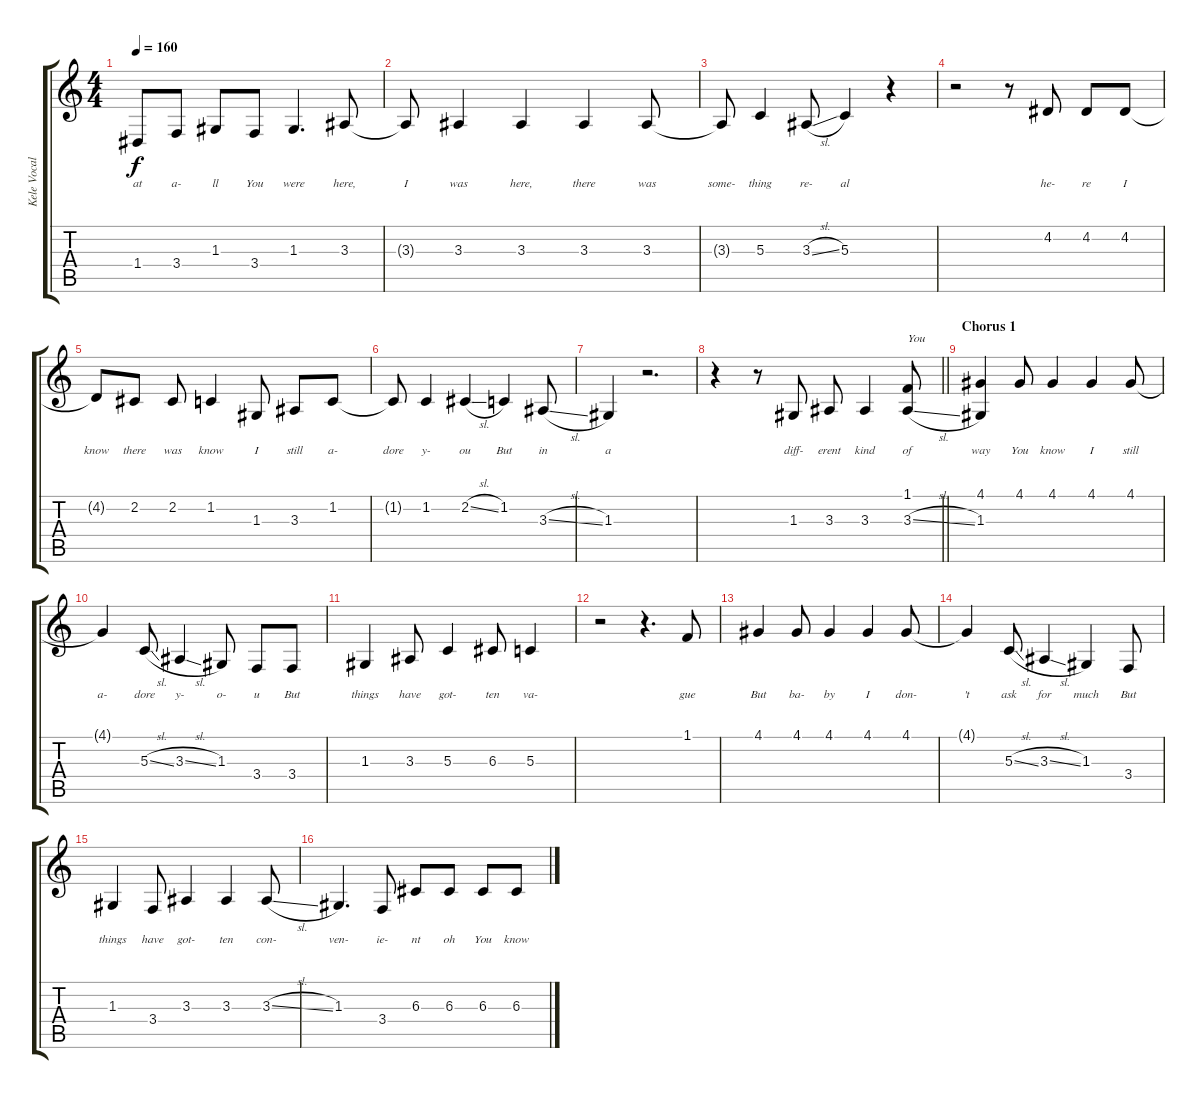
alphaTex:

\track ("Kele Vocals #1" "Kele Vocal") {instrument oboe}
\staff {score tabs}
\tuning (E4 B3 G3 D3 A2 E2) {hide}
\ts (4 4)
\tempo 160
\clef g2
\ks c
1.4.8{lyrics (0 "at") lyrics (1 "") lyrics (2 "") lyrics (3 "") lyrics (4 "") dy f} 3.4.8{lyrics (0 "a-") lyrics (1 "") lyrics (2 "") lyrics (3 "") lyrics (4 "")} 1.3.8{lyrics (0 "ll") lyrics (1 "") lyrics (2 "") lyrics (3 "") lyrics (4 "")} 3.4.8{lyrics (0 "You") lyrics (1 "") lyrics (2 "") lyrics (3 "") lyrics (4 "")} 1.3.4{d lyrics (0 "were") lyrics (1 "") lyrics (2 "") lyrics (3 "") lyrics (4 "")} 3.3.8{lyrics (0 "here,") lyrics (1 "") lyrics (2 "") lyrics (3 "") lyrics (4 "")} |
3.3{t}.8{lyrics (0 "I") lyrics (1 "") lyrics (2 "") lyrics (3 "") lyrics (4 "")} 3.3.4{lyrics (0 "was") lyrics (1 "") lyrics (2 "") lyrics (3 "") lyrics (4 "")} 3.3.4{lyrics (0 "here,") lyrics (1 "") lyrics (2 "") lyrics (3 "") lyrics (4 "")} 3.3.4{lyrics (0 "there") lyrics (1 "") lyrics (2 "") lyrics (3 "") lyrics (4 "")} 3.3.8{lyrics (0 "was") lyrics (1 "") lyrics (2 "") lyrics (3 "") lyrics (4 "")} |
3.3{t}.8{lyrics (0 "some-") lyrics (1 "") lyrics (2 "") lyrics (3 "") lyrics (4 "")} 5.3.4{lyrics (0 "thing") lyrics (1 "") lyrics (2 "") lyrics (3 "") lyrics (4 "")} 3.3{sl}.8{lyrics (0 "re-") lyrics (1 "") lyrics (2 "") lyrics (3 "") lyrics (4 "")} 5.3.4{lyrics (0 "al") lyrics (1 "") lyrics (2 "") lyrics (3 "") lyrics (4 "")} r.4 |
r.2 r.8 4.2.8{lyrics (0 "he-") lyrics (1 "") lyrics (2 "") lyrics (3 "") lyrics (4 "")} 4.2.8{lyrics (0 "re") lyrics (1 "") lyrics (2 "") lyrics (3 "") lyrics (4 "")} 4.2.8{lyrics (0 "I") lyrics (1 "") lyrics (2 "") lyrics (3 "") lyrics (4 "")} |
4.2{t}.8{lyrics (0 "know") lyrics (1 "") lyrics (2 "") lyrics (3 "") lyrics (4 "")} 2.2.8{lyrics (0 "there") lyrics (1 "") lyrics (2 "") lyrics (3 "") lyrics (4 "")} 2.2.8{lyrics (0 "was") lyrics (1 "") lyrics (2 "") lyrics (3 "") lyrics (4 "")} 1.2.4{lyrics (0 "know") lyrics (1 "") lyrics (2 "") lyrics (3 "") lyrics (4 "")} 1.3.8{lyrics (0 "I") lyrics (1 "") lyrics (2 "") lyrics (3 "") lyrics (4 "")} 3.3.8{lyrics (0 "still") lyrics (1 "") lyrics (2 "") lyrics (3 "") lyrics (4 "")} 1.2.8{lyrics (0 "a-") lyrics (1 "") lyrics (2 "") lyrics (3 "") lyrics (4 "")} |
1.2{t}.8{lyrics (0 "dore") lyrics (1 "") lyrics (2 "") lyrics (3 "") lyrics (4 "")} 1.2.4{lyrics (0 "y-") lyrics (1 "") lyrics (2 "") lyrics (3 "") lyrics (4 "")} 2.2{sl}.4{lyrics (0 "ou") lyrics (1 "") lyrics (2 "") lyrics (3 "") lyrics (4 "")} 1.2.4{lyrics (0 "But") lyrics (1 "") lyrics (2 "") lyrics (3 "") lyrics (4 "")} 3.3{sl}.8{lyrics (0 "in") lyrics (1 "") lyrics (2 "") lyrics (3 "") lyrics (4 "")} |
1.3.4{lyrics (0 "a") lyrics (1 "") lyrics (2 "") lyrics (3 "") lyrics (4 "")} r.2{d} |
\barLineRight lightlight
r.4 r.8 1.3.8{lyrics (0 "diff-") lyrics (1 "") lyrics (2 "") lyrics (3 "") lyrics (4 "")} 3.3.8{lyrics (0 "erent") lyrics (1 "") lyrics (2 "") lyrics (3 "") lyrics (4 "")} 3.3.4{lyrics (0 "kind") lyrics (1 "") lyrics (2 "") lyrics (3 "") lyrics (4 "")} (1.1 3.3{sl}).8{txt "You" lyrics (0 "of") lyrics (1 "") lyrics (2 "") lyrics (3 "") lyrics (4 "")} |
\section ("" "Chorus 1")
(4.1 1.3).4{lyrics (0 "way") lyrics (1 "") lyrics (2 "") lyrics (3 "") lyrics (4 "")} 4.1.8{lyrics (0 "You") lyrics (1 "") lyrics (2 "") lyrics (3 "") lyrics (4 "")} 4.1.4{lyrics (0 "know") lyrics (1 "") lyrics (2 "") lyrics (3 "") lyrics (4 "")} 4.1.4{lyrics (0 "I") lyrics (1 "") lyrics (2 "") lyrics (3 "") lyrics (4 "")} 4.1.8{lyrics (0 "still") lyrics (1 "") lyrics (2 "") lyrics (3 "") lyrics (4 "")} |
4.1{t}.4{lyrics (0 "a-") lyrics (1 "") lyrics (2 "") lyrics (3 "") lyrics (4 "")} 5.3{sl}.8{lyrics (0 "dore") lyrics (1 "") lyrics (2 "") lyrics (3 "") lyrics (4 "")} 3.3{sl}.4{lyrics (0 "y-") lyrics (1 "") lyrics (2 "") lyrics (3 "") lyrics (4 "")} 1.3.8{lyrics (0 "o-") lyrics (1 "") lyrics (2 "") lyrics (3 "") lyrics (4 "")} 3.4.8{lyrics (0 "u") lyrics (1 "") lyrics (2 "") lyrics (3 "") lyrics (4 "")} 3.4.8{lyrics (0 "But") lyrics (1 "") lyrics (2 "") lyrics (3 "") lyrics (4 "")} |
1.3.4{lyrics (0 "things") lyrics (1 "") lyrics (2 "") lyrics (3 "") lyrics (4 "")} 3.3.8{lyrics (0 "have") lyrics (1 "") lyrics (2 "") lyrics (3 "") lyrics (4 "")} 5.3.4{lyrics (0 "got-") lyrics (1 "") lyrics (2 "") lyrics (3 "") lyrics (4 "")} 6.3.8{lyrics (0 "ten") lyrics (1 "") lyrics (2 "") lyrics (3 "") lyrics (4 "")} 5.3.4{lyrics (0 "va-") lyrics (1 "") lyrics (2 "") lyrics (3 "") lyrics (4 "")} |
r.2 r.4{d} 1.1.8{lyrics (0 "gue") lyrics (1 "") lyrics (2 "") lyrics (3 "") lyrics (4 "")} |
4.1.4{lyrics (0 "But") lyrics (1 "") lyrics (2 "") lyrics (3 "") lyrics (4 "")} 4.1.8{lyrics (0 "ba-") lyrics (1 "") lyrics (2 "") lyrics (3 "") lyrics (4 "")} 4.1.4{lyrics (0 "by") lyrics (1 "") lyrics (2 "") lyrics (3 "") lyrics (4 "")} 4.1.4{lyrics (0 "I") lyrics (1 "") lyrics (2 "") lyrics (3 "") lyrics (4 "")} 4.1.8{lyrics (0 "don-") lyrics (1 "") lyrics (2 "") lyrics (3 "") lyrics (4 "")} |
4.1{t}.4{lyrics (0 "'t") lyrics (1 "") lyrics (2 "") lyrics (3 "") lyrics (4 "")} 5.3{sl}.8{lyrics (0 "ask") lyrics (1 "") lyrics (2 "") lyrics (3 "") lyrics (4 "")} 3.3{sl}.4{lyrics (0 "for") lyrics (1 "") lyrics (2 "") lyrics (3 "") lyrics (4 "")} 1.3.4{lyrics (0 "much") lyrics (1 "") lyrics (2 "") lyrics (3 "") lyrics (4 "")} 3.4.8{lyrics (0 "But") lyrics (1 "") lyrics (2 "") lyrics (3 "") lyrics (4 "")} |
1.3.4{lyrics (0 "things") lyrics (1 "") lyrics (2 "") lyrics (3 "") lyrics (4 "")} 3.4.8{lyrics (0 "have") lyrics (1 "") lyrics (2 "") lyrics (3 "") lyrics (4 "")} 3.3.4{lyrics (0 "got-") lyrics (1 "") lyrics (2 "") lyrics (3 "") lyrics (4 "")} 3.3.4{lyrics (0 "ten") lyrics (1 "") lyrics (2 "") lyrics (3 "") lyrics (4 "")} 3.3{sl}.8{lyrics (0 "con-") lyrics (1 "") lyrics (2 "") lyrics (3 "") lyrics (4 "")} |
1.3.4{d lyrics (0 "ven-") lyrics (1 "") lyrics (2 "") lyrics (3 "") lyrics (4 "")} 3.4.8{lyrics (0 "ie-") lyrics (1 "") lyrics (2 "") lyrics (3 "") lyrics (4 "")} 6.3.8{lyrics (0 "nt") lyrics (1 "") lyrics (2 "") lyrics (3 "") lyrics (4 "")} 6.3.8{lyrics (0 "oh") lyrics (1 "") lyrics (2 "") lyrics (3 "") lyrics (4 "")} 6.3.8{lyrics (0 "You") lyrics (1 "") lyrics (2 "") lyrics (3 "") lyrics (4 "")} 6.3{sl}.8{lyrics (0 "know") lyrics (1 "") lyrics (2 "") lyrics (3 "") lyrics (4 "")}
